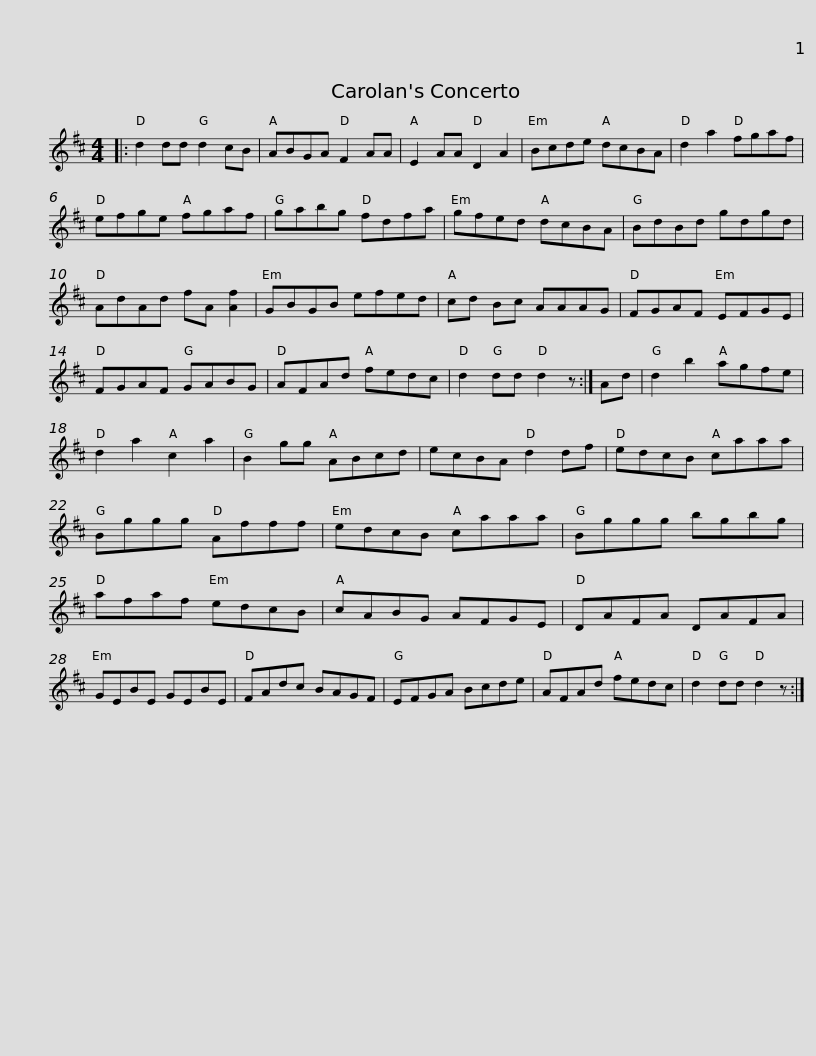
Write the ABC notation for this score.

X:1
L:1/8
M:4/4
I:linebreak $
K:D
V:1 treble
V:1
|: d2 dd d2 cB | ABGA F2 AA | E2 AA D2 A2 | Bcde dcBA | d2 a2 fgaf | %5
 efge fgaf |$ gabg fdfa | gfed dcBA | BdBd gdgd | AdAd fA [Af]2 | %10
 GBGB efed |$ cd Bc AAAG | FGAF EFGE | FGAF GABG | AFAd fedc | %15
 d2 dd d2 z :| Ad |$ d2 b2 agfe | d2 a2 c2 a2 | B2 gg ABcd | %20
 ecBA d2 df | edcB caaa | Bggg Afff |$ edcB caaa | Bggg bgbg | %25
 afaf edcB | cABG AFGE | DAFA DAFA |$ GEBE GEBE | FAdc BAGF | %30
 EFGA Bcde | AFAd fedc | d2 dd d2 z :| %33
